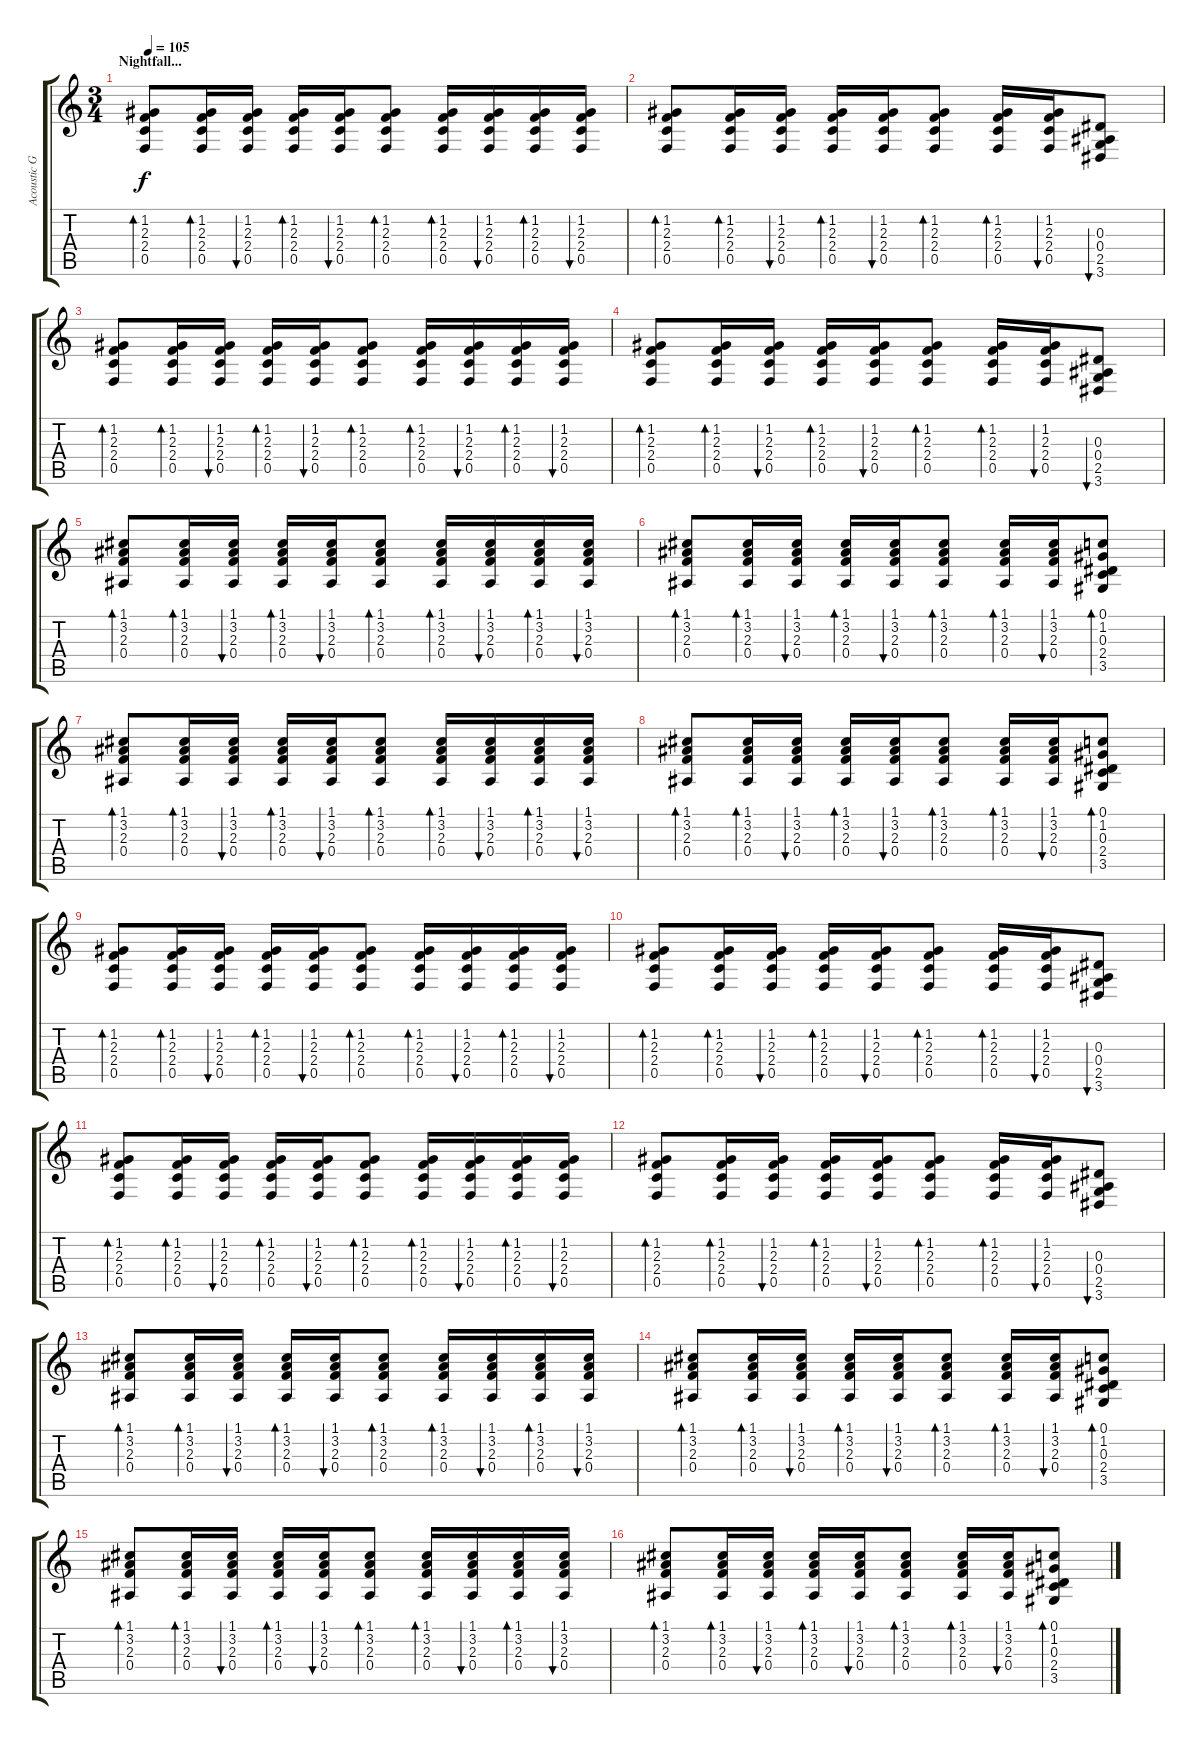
\track ("Acoustic Guitar" "Acoustic G") {instrument acousticguitarsteel}
\staff {score tabs}
\tuning (C4 G3 Eb3 Bb2 F2 C2) {hide}
\ts (3 4)
\section ("" "Nightfall...")
\tempo 105
\clef g2
\ks c
(1.2 2.3 2.4 0.5).8{bd 30 dy f instrument acousticguitarsteel} (1.2 2.3 2.4 0.5).16{bd 30} (1.2 2.3 2.4 0.5).16{bu 30} (1.2 2.3 2.4 0.5).16{bd 30} (1.2 2.3 2.4 0.5).16{bu 30} (1.2 2.3 2.4 0.5).8{bd 30} (1.2 2.3 2.4 0.5).16{bd 30} (1.2 2.3 2.4 0.5).16{bu 30} (1.2 2.3 2.4 0.5).16{bd 30} (1.2 2.3 2.4 0.5).16{bu 30} |
(1.2 2.3 2.4 0.5).8{bd 30} (1.2 2.3 2.4 0.5).16{bd 30} (1.2 2.3 2.4 0.5).16{bu 30} (1.2 2.3 2.4 0.5).16{bd 30} (1.2 2.3 2.4 0.5).16{bu 30} (1.2 2.3 2.4 0.5).8{bd 30} (1.2 2.3 2.4 0.5).16{bd 30} (1.2 2.3 2.4 0.5).16{bu 30} (0.3 0.4 2.5 3.6).8{bu 30} |
(1.2 2.3 2.4 0.5).8{bd 30} (1.2 2.3 2.4 0.5).16{bd 30} (1.2 2.3 2.4 0.5).16{bu 30} (1.2 2.3 2.4 0.5).16{bd 30} (1.2 2.3 2.4 0.5).16{bu 30} (1.2 2.3 2.4 0.5).8{bd 30} (1.2 2.3 2.4 0.5).16{bd 30} (1.2 2.3 2.4 0.5).16{bu 30} (1.2 2.3 2.4 0.5).16{bd 30} (1.2 2.3 2.4 0.5).16{bu 30} |
(1.2 2.3 2.4 0.5).8{bd 30} (1.2 2.3 2.4 0.5).16{bd 30} (1.2 2.3 2.4 0.5).16{bu 30} (1.2 2.3 2.4 0.5).16{bd 30} (1.2 2.3 2.4 0.5).16{bu 30} (1.2 2.3 2.4 0.5).8{bd 30} (1.2 2.3 2.4 0.5).16{bd 30} (1.2 2.3 2.4 0.5).16{bu 30} (0.3 0.4 2.5 3.6).8{bu 30} |
(1.1 3.2 2.3 0.4).8{bd 30} (1.1 3.2 2.3 0.4).16{bd 30} (1.1 3.2 2.3 0.4).16{bu 30} (1.1 3.2 2.3 0.4).16{bd 30} (1.1 3.2 2.3 0.4).16{bu 30} (1.1 3.2 2.3 0.4).8{bd 30} (1.1 3.2 2.3 0.4).16{bd 30} (1.1 3.2 2.3 0.4).16{bu 30} (1.1 3.2 2.3 0.4).16{bd 30} (1.1 3.2 2.3 0.4).16{bu 30} |
(1.1 3.2 2.3 0.4).8{bd 30} (1.1 3.2 2.3 0.4).16{bd 30} (1.1 3.2 2.3 0.4).16{bu 30} (1.1 3.2 2.3 0.4).16{bd 30} (1.1 3.2 2.3 0.4).16{bu 30} (1.1 3.2 2.3 0.4).8{bd 30} (1.1 3.2 2.3 0.4).16{bd 30} (1.1 3.2 2.3 0.4).16{bu 30} (0.1 1.2 0.3 2.4 3.5).8{bd 30} |
(1.1 3.2 2.3 0.4).8{bd 30} (1.1 3.2 2.3 0.4).16{bd 30} (1.1 3.2 2.3 0.4).16{bu 30} (1.1 3.2 2.3 0.4).16{bd 30} (1.1 3.2 2.3 0.4).16{bu 30} (1.1 3.2 2.3 0.4).8{bd 30} (1.1 3.2 2.3 0.4).16{bd 30} (1.1 3.2 2.3 0.4).16{bu 30} (1.1 3.2 2.3 0.4).16{bd 30} (1.1 3.2 2.3 0.4).16{bu 30} |
(1.1 3.2 2.3 0.4).8{bd 30} (1.1 3.2 2.3 0.4).16{bd 30} (1.1 3.2 2.3 0.4).16{bu 30} (1.1 3.2 2.3 0.4).16{bd 30} (1.1 3.2 2.3 0.4).16{bu 30} (1.1 3.2 2.3 0.4).8{bd 30} (1.1 3.2 2.3 0.4).16{bd 30} (1.1 3.2 2.3 0.4).16{bu 30} (0.1 1.2 0.3 2.4 3.5).8{bd 30} |
(1.2 2.3 2.4 0.5).8{bd 30} (1.2 2.3 2.4 0.5).16{bd 30} (1.2 2.3 2.4 0.5).16{bu 30} (1.2 2.3 2.4 0.5).16{bd 30} (1.2 2.3 2.4 0.5).16{bu 30} (1.2 2.3 2.4 0.5).8{bd 30} (1.2 2.3 2.4 0.5).16{bd 30} (1.2 2.3 2.4 0.5).16{bu 30} (1.2 2.3 2.4 0.5).16{bd 30} (1.2 2.3 2.4 0.5).16{bu 30} |
(1.2 2.3 2.4 0.5).8{bd 30} (1.2 2.3 2.4 0.5).16{bd 30} (1.2 2.3 2.4 0.5).16{bu 30} (1.2 2.3 2.4 0.5).16{bd 30} (1.2 2.3 2.4 0.5).16{bu 30} (1.2 2.3 2.4 0.5).8{bd 30} (1.2 2.3 2.4 0.5).16{bd 30} (1.2 2.3 2.4 0.5).16{bu 30} (0.3 0.4 2.5 3.6).8{bu 30} |
(1.2 2.3 2.4 0.5).8{bd 30} (1.2 2.3 2.4 0.5).16{bd 30} (1.2 2.3 2.4 0.5).16{bu 30} (1.2 2.3 2.4 0.5).16{bd 30} (1.2 2.3 2.4 0.5).16{bu 30} (1.2 2.3 2.4 0.5).8{bd 30} (1.2 2.3 2.4 0.5).16{bd 30} (1.2 2.3 2.4 0.5).16{bu 30} (1.2 2.3 2.4 0.5).16{bd 30} (1.2 2.3 2.4 0.5).16{bu 30} |
(1.2 2.3 2.4 0.5).8{bd 30} (1.2 2.3 2.4 0.5).16{bd 30} (1.2 2.3 2.4 0.5).16{bu 30} (1.2 2.3 2.4 0.5).16{bd 30} (1.2 2.3 2.4 0.5).16{bu 30} (1.2 2.3 2.4 0.5).8{bd 30} (1.2 2.3 2.4 0.5).16{bd 30} (1.2 2.3 2.4 0.5).16{bu 30} (0.3 0.4 2.5 3.6).8{bu 30} |
(1.1 3.2 2.3 0.4).8{bd 30} (1.1 3.2 2.3 0.4).16{bd 30} (1.1 3.2 2.3 0.4).16{bu 30} (1.1 3.2 2.3 0.4).16{bd 30} (1.1 3.2 2.3 0.4).16{bu 30} (1.1 3.2 2.3 0.4).8{bd 30} (1.1 3.2 2.3 0.4).16{bd 30} (1.1 3.2 2.3 0.4).16{bu 30} (1.1 3.2 2.3 0.4).16{bd 30} (1.1 3.2 2.3 0.4).16{bu 30} |
(1.1 3.2 2.3 0.4).8{bd 30} (1.1 3.2 2.3 0.4).16{bd 30} (1.1 3.2 2.3 0.4).16{bu 30} (1.1 3.2 2.3 0.4).16{bd 30} (1.1 3.2 2.3 0.4).16{bu 30} (1.1 3.2 2.3 0.4).8{bd 30} (1.1 3.2 2.3 0.4).16{bd 30} (1.1 3.2 2.3 0.4).16{bu 30} (0.1 1.2 0.3 2.4 3.5).8{bd 30} |
(1.1 3.2 2.3 0.4).8{bd 30} (1.1 3.2 2.3 0.4).16{bd 30} (1.1 3.2 2.3 0.4).16{bu 30} (1.1 3.2 2.3 0.4).16{bd 30} (1.1 3.2 2.3 0.4).16{bu 30} (1.1 3.2 2.3 0.4).8{bd 30} (1.1 3.2 2.3 0.4).16{bd 30} (1.1 3.2 2.3 0.4).16{bu 30} (1.1 3.2 2.3 0.4).16{bd 30} (1.1 3.2 2.3 0.4).16{bu 30} |
(1.1 3.2 2.3 0.4).8{bd 30} (1.1 3.2 2.3 0.4).16{bd 30} (1.1 3.2 2.3 0.4).16{bu 30} (1.1 3.2 2.3 0.4).16{bd 30} (1.1 3.2 2.3 0.4).16{bu 30} (1.1 3.2 2.3 0.4).8{bd 30} (1.1 3.2 2.3 0.4).16{bd 30} (1.1 3.2 2.3 0.4).16{bu 30} (0.1 1.2 0.3 2.4 3.5).8{bd 30}
